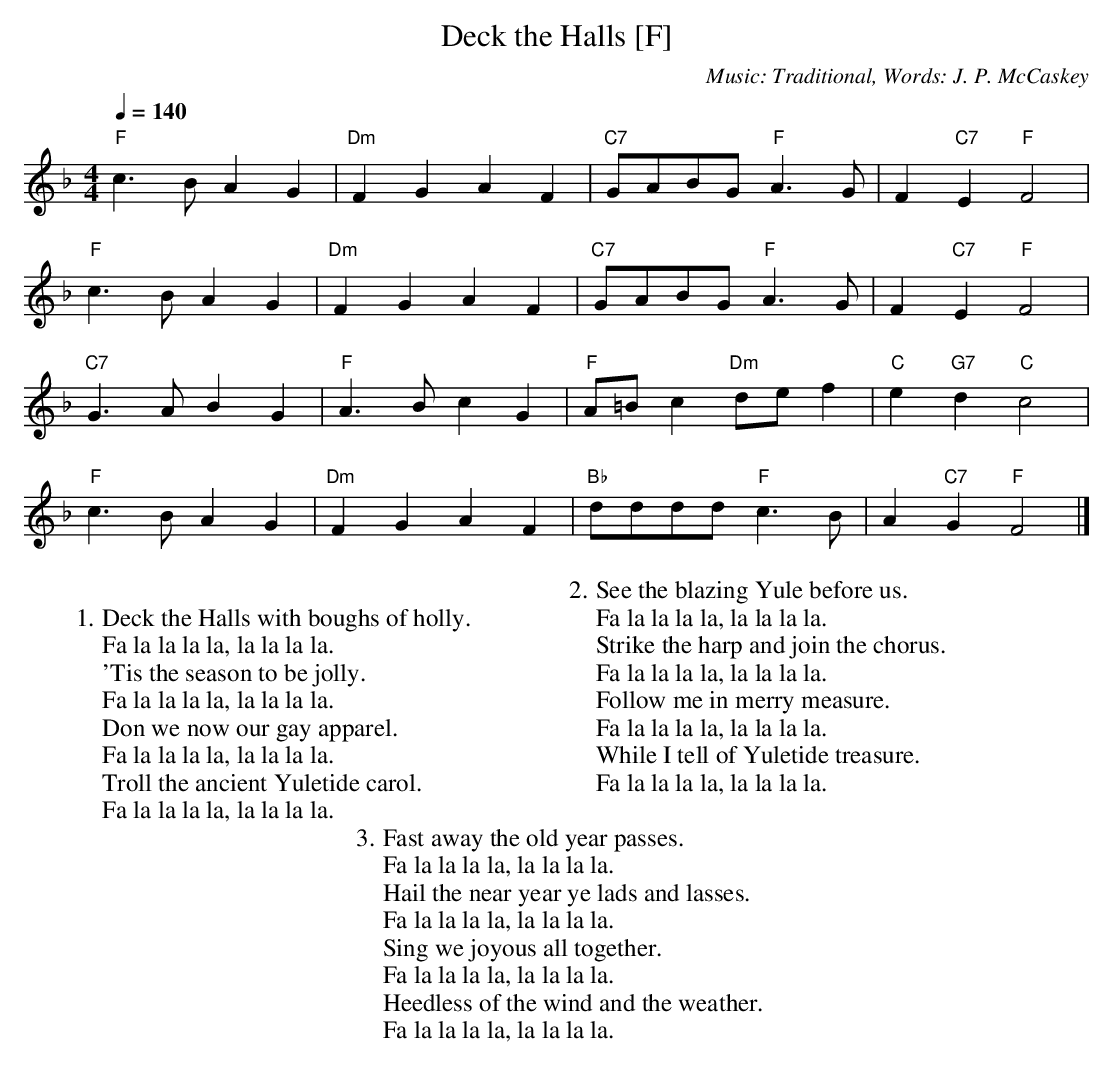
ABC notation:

X:1
T:Deck the Halls [F]
C:Music: Traditional, Words: J. P. McCaskey
Q:1/4=140
M:4/4
L:1/4
K:F
"F"c>B A G | "Dm"F G A F | "C7"G/2A/2B/2G/2 "F"A>G | F "C7"E "F"F2 |
"F"c>B A G | "Dm"F G A F | "C7"G/2A/2B/2G/2 "F"A>G | F "C7"E "F"F2 |
"C7"G>A B G | "F"A>B c G | "F"A/2=B/2 c "Dm"d/2e/2 f | "C"e "G7"d "C"c2 |
"F"c>B A G | "Dm"F G A F | "Bb"d/2d/2d/2d/2 "F"c>B | A "C7"G "F"F2 |]
W:
W:1. Deck the Halls with boughs of holly.
W:Fa la la la la, la la la la.
W:'Tis the season to be jolly.
W:Fa la la la la, la la la la.
W:Don we now our gay apparel.
W:Fa la la la la, la la la la.
W:Troll the ancient Yuletide carol.
W:Fa la la la la, la la la la.
W:
W:2. See the blazing Yule before us.
W:Fa la la la la, la la la la.
W:Strike the harp and join the chorus.
W:Fa la la la la, la la la la.
W:Follow me in merry measure.
W:Fa la la la la, la la la la.
W:While I tell of Yuletide treasure.
W:Fa la la la la, la la la la.
W:
W:3. Fast away the old year passes.
W:Fa la la la la, la la la la.
W:Hail the near year ye lads and lasses.
W:Fa la la la la, la la la la.
W:Sing we joyous all together.
W:Fa la la la la, la la la la.
W:Heedless of the wind and the weather.
W:Fa la la la la, la la la la.
